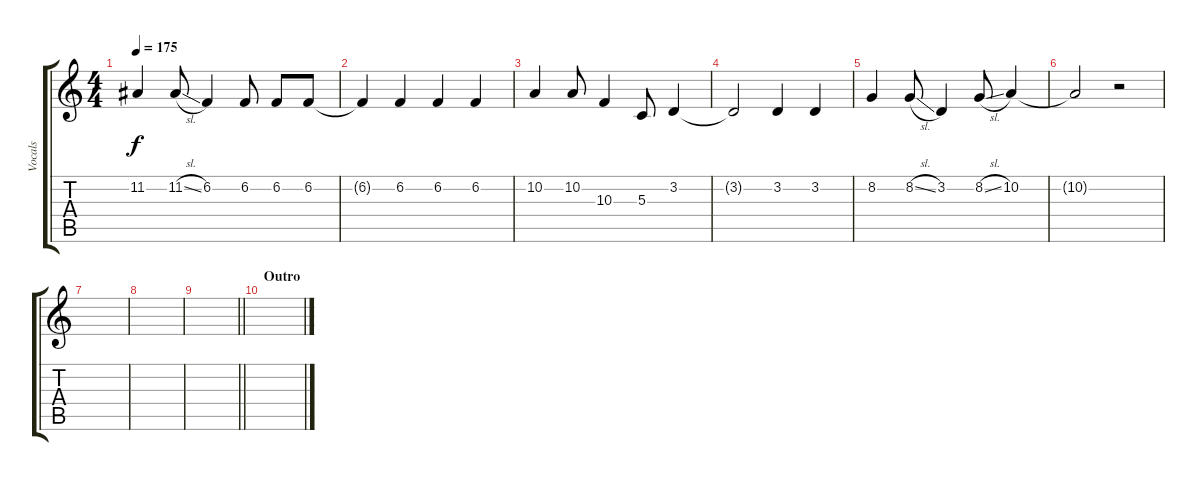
\track ("Vocals" "Vocals") {instrument lead6voice}
\staff {score tabs}
\tuning (E4 B3 G3 D3 A2 E2) {hide}
\ts (4 4)
\tempo 175
\clef g2
\ks c
11.2.4{dy f} 11.2{sl}.8 6.2.4 6.2.8 6.2.8 6.2.8 |
6.2{t}.4 6.2.4 6.2.4 6.2.4 |
10.2.4 10.2.8 10.3.4 5.3.8 3.2.4 |
3.2{t}.2 3.2.4 3.2.4 |
8.2.4 8.2{sl}.8 3.2.4 8.2{sl}.8 10.2.4 |
10.2{t}.2 r.2 |
|
|
\barLineRight lightlight
|
\section ("" "Outro")
